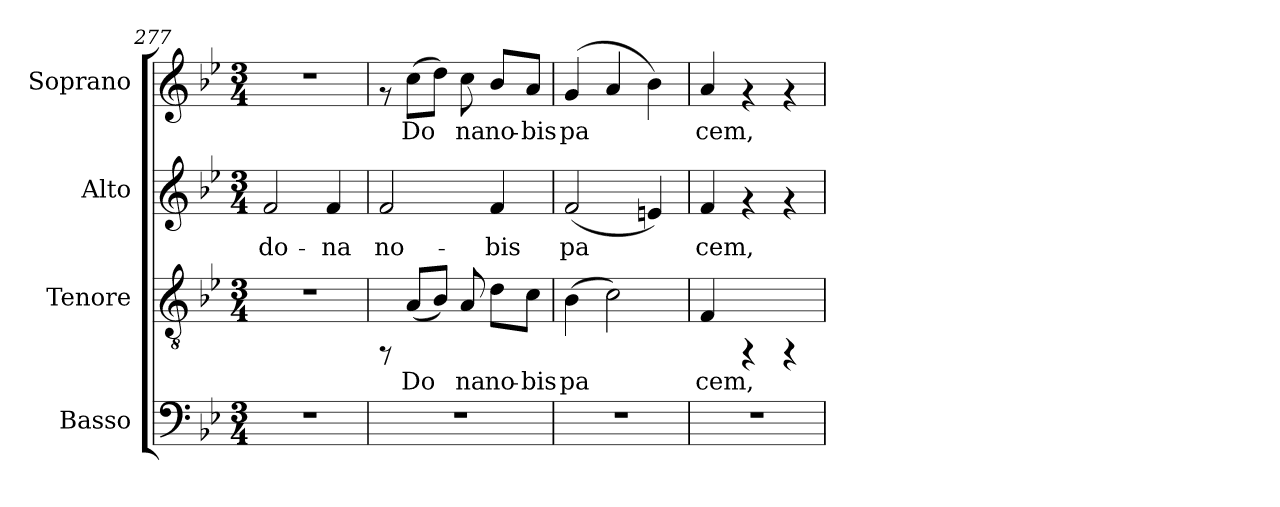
**kern	**kern	**text	**kern	**text	**kern	**text
*part4	*part3	*part3	*part2	*part2	*part1	*part1
*staff4	*staff3	*staff3	*staff2	*staff2	*staff1	*staff1
*I"Basso	*I"Tenore	*	*I"Alto	*	*I"Soprano	*
*I'B	*I'T	*	*I'A	*	*I'S	*
*clefF4	*clefGv2	*	*clefG2	*	*clefG2	*
*k[b-e-]	*k[b-e-]	*	*k[b-e-]	*	*k[b-e-]	*
*B-:	*B-:	*	*B-:	*	*B-:	*
*M3/4	*M3/4	*	*M3/4	*	*M3/4	*
=277	=277	=277	=277	=277	=277	=277
!	!	!	!	!LO:LY:b:cj	!	!
2.r	2.r	.	2f/	do-	2.r	.
!	!	!	!	!LO:LY:b:cj	!	!
.	.	.	4f/	-na	.	.
=278	=278	=278	=278	=278	=278	=278
!	!	!	!	!LO:LY:b:cj	!	!
2.r	8rFF	.	2f/	no-	8rf	.
!	!	!LO:LY:b:cj	!	!	!	!LO:LY:b:cj
.	(<8A/L	Do-	.	.	(>8cc\L	Do-
!	!	!LO:LY:b:cj	!	!	!	!LO:LY:b:cj
.	8B-/J)	--	.	.	8dd\J)	--
!	!	!LO:LY:b:cj	!	!	!	!LO:LY:b:cj
.	8A/	-na	.	.	8cc\	-na
!	!	!LO:LY:b:cj	!	!LO:LY:b:cj	!	!LO:LY:b:cj
.	8d\L	no-	4f/	-bis	8b-/L	no-
!	!	!LO:LY:b:cj	!	!	!	!LO:LY:b:cj
.	8c\J	-bis	.	.	8a/J	-bis
=279	=279	=279	=279	=279	=279	=279
!	!	!LO:LY:b:cj	!	!LO:LY:b:cj	!	!LO:LY:b:cj
2.r	(>4B-\	pa-	(<2f/	pa-	(>4g/	pa-
!	!	!LO:LY:b:cj	!	!	!	!LO:LY:b:cj
.	2c\)	--	.	.	4a/	--
!	!	!	!	!LO:LY:b:cj	!	!LO:LY:b:cj
.	.	.	4en/)	--	4b-\)	--
=280	=280	=280	=280	=280	=280	=280
!	!	!LO:LY:b:cj	!	!LO:LY:b:cj	!	!LO:LY:b:cj
2.r	4F/	-cem,	4f/	-cem,	4a/	-cem,
.	4rFF	.	4rf	.	4rf	.
.	4rFF	.	4rf	.	4rf	.
=	=	=	=	=	=	=
*-	*-	*-	*-	*-	*-	*-
